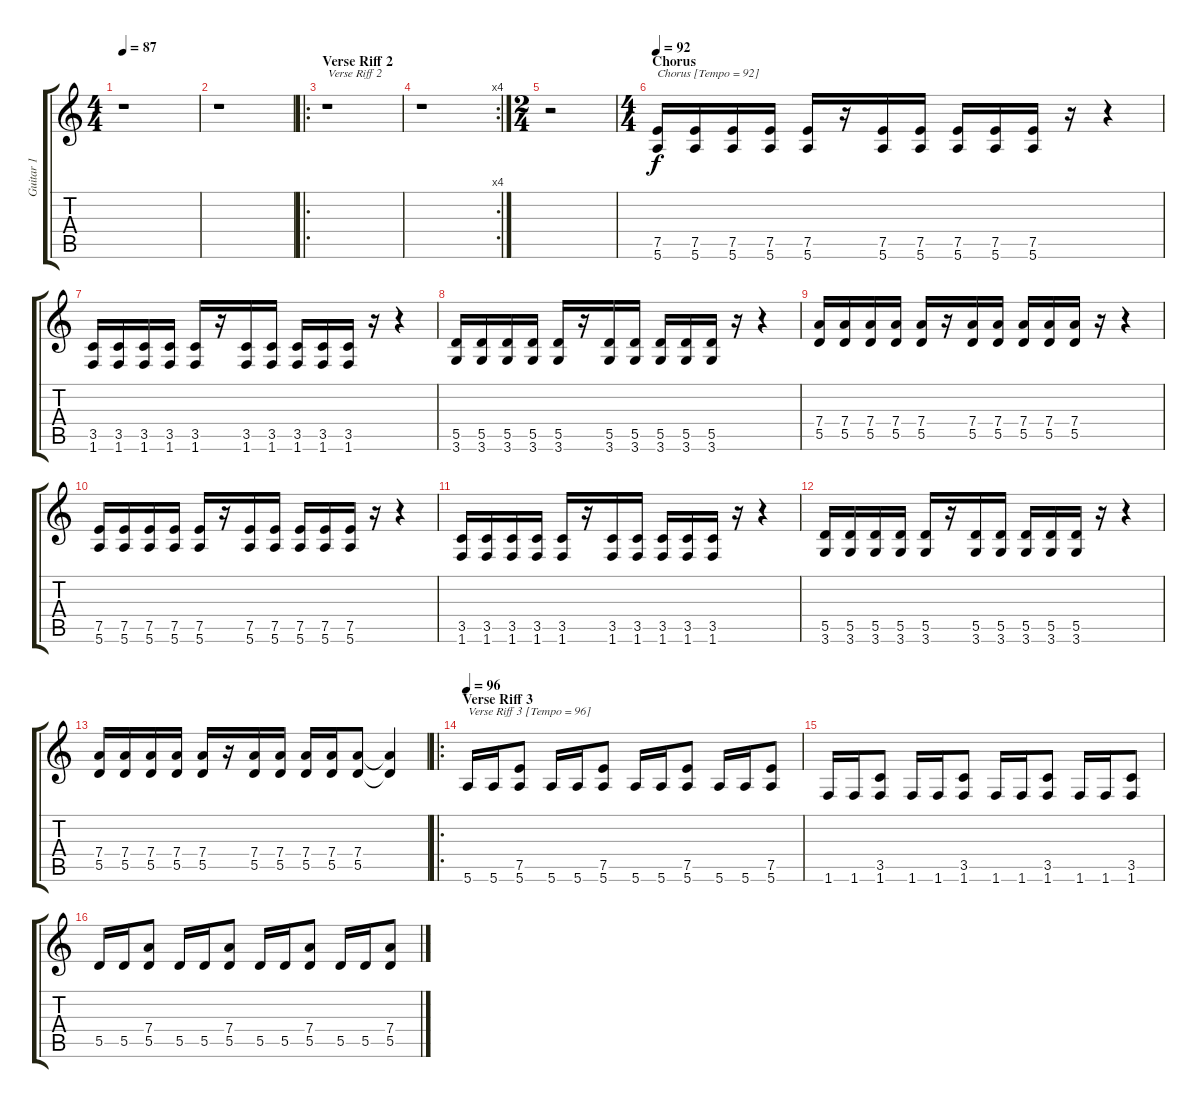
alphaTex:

\track ("Guitar 1" "Guitar 1") {instrument distortionguitar}
\staff {score tabs}
\tuning (E4 B3 G3 D3 A2 E2) {hide}
\ts (4 4)
\tempo 87
\clef g2
\ks c
r.1{dy f} |
r.1 |
\ro
\section ("" "Verse Riff 2")
r.1{txt "Verse Riff 2"} |
\rc 4
r.1 |
\ts (2 4)
r.2 |
\ts (4 4)
\section ("" "Chorus")
\tempo 92
(7.5 5.6).16{txt "Chorus [Tempo = 92]"} (7.5 5.6).16 (7.5 5.6).16 (7.5 5.6).16 (7.5 5.6).16 r.16 (7.5 5.6).16 (7.5 5.6).16 (7.5 5.6).16 (7.5 5.6).16 (7.5 5.6).16 r.16 r.4 |
(3.5 1.6).16 (3.5 1.6).16 (3.5 1.6).16 (3.5 1.6).16 (3.5 1.6).16 r.16 (3.5 1.6).16 (3.5 1.6).16 (3.5 1.6).16 (3.5 1.6).16 (3.5 1.6).16 r.16 r.4 |
(5.5 3.6).16 (5.5 3.6).16 (5.5 3.6).16 (5.5 3.6).16 (5.5 3.6).16 r.16 (5.5 3.6).16 (5.5 3.6).16 (5.5 3.6).16 (5.5 3.6).16 (5.5 3.6).16 r.16 r.4 |
(7.4 5.5).16 (7.4 5.5).16 (7.4 5.5).16 (7.4 5.5).16 (7.4 5.5).16 r.16 (7.4 5.5).16 (7.4 5.5).16 (7.4 5.5).16 (7.4 5.5).16 (7.4 5.5).16 r.16 r.4 |
(7.5 5.6).16 (7.5 5.6).16 (7.5 5.6).16 (7.5 5.6).16 (7.5 5.6).16 r.16 (7.5 5.6).16 (7.5 5.6).16 (7.5 5.6).16 (7.5 5.6).16 (7.5 5.6).16 r.16 r.4 |
(3.5 1.6).16 (3.5 1.6).16 (3.5 1.6).16 (3.5 1.6).16 (3.5 1.6).16 r.16 (3.5 1.6).16 (3.5 1.6).16 (3.5 1.6).16 (3.5 1.6).16 (3.5 1.6).16 r.16 r.4 |
(5.5 3.6).16 (5.5 3.6).16 (5.5 3.6).16 (5.5 3.6).16 (5.5 3.6).16 r.16 (5.5 3.6).16 (5.5 3.6).16 (5.5 3.6).16 (5.5 3.6).16 (5.5 3.6).16 r.16 r.4 |
(7.4 5.5).16 (7.4 5.5).16 (7.4 5.5).16 (7.4 5.5).16 (7.4 5.5).16 r.16 (7.4 5.5).16 (7.4 5.5).16 (7.4 5.5).16 (7.4 5.5).16 (7.4 5.5).8 (7.4{t} 5.5{t}).4 |
\ro
\section ("" "Verse Riff 3")
\tempo 96
5.6.16{txt "Verse Riff 3 [Tempo = 96]"} 5.6.16 (7.5 5.6).8 5.6.16 5.6.16 (7.5 5.6).8 5.6.16 5.6.16 (7.5 5.6).8 5.6.16 5.6.16 (7.5 5.6).8 |
1.6.16 1.6.16 (3.5 1.6).8 1.6.16 1.6.16 (3.5 1.6).8 1.6.16 1.6.16 (3.5 1.6).8 1.6.16 1.6.16 (3.5 1.6).8 |
5.5.16 5.5.16 (7.4 5.5).8 5.5.16 5.5.16 (7.4 5.5).8 5.5.16 5.5.16 (7.4 5.5).8 5.5.16 5.5.16 (7.4 5.5).8
